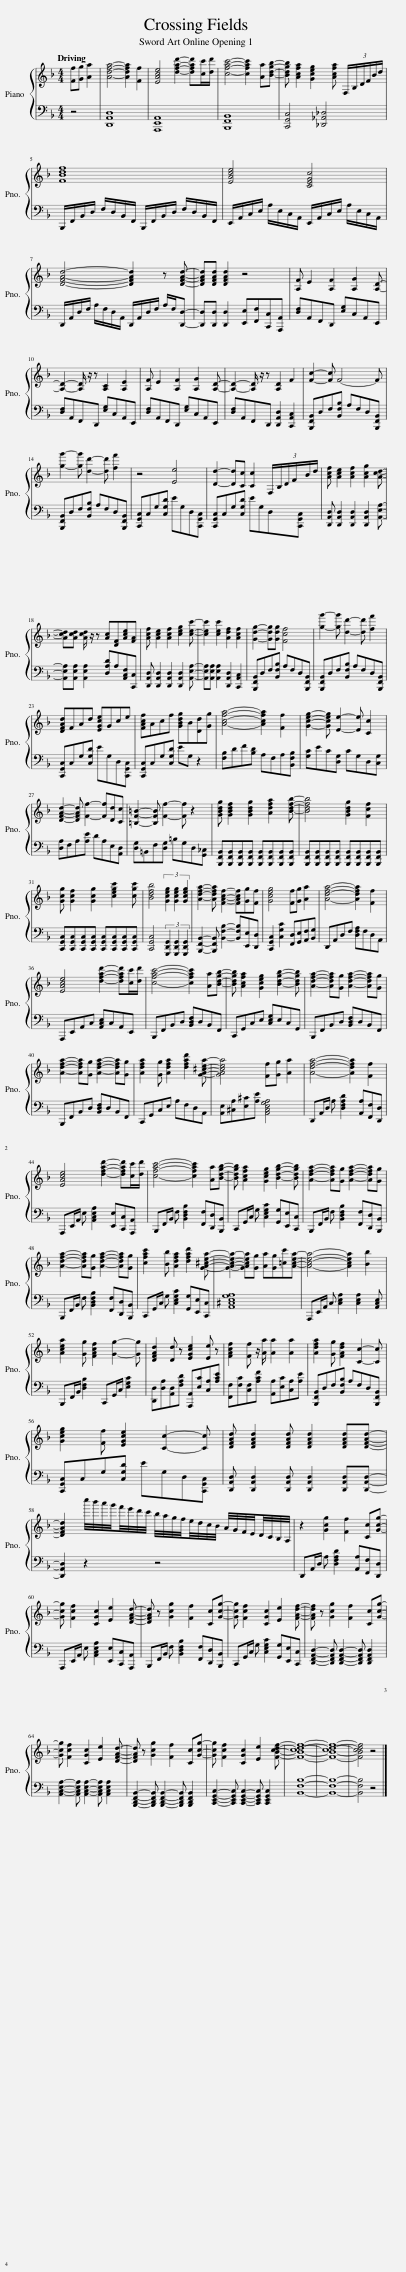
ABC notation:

X:1
%%score { 1 | 2 }
L:1/8
Q:1/4=180
M:4/4
I:linebreak $
K:F
V:1 treble
V:2 bass
V:1
 [Ff][Gg] [Aa]2 | [Adfa]4- [Adfa]2 [Ff]2 | [EAce]4 [dfad']2- [dfad'][cc']/[dd']/ | [cfac']4- [cfac']2 [Aa][Bdgb]- | [Bdgb] [Acfa]2 [Gceg]2 [Acfa] (3:2:6F,/B,/D/F/B/d/ |$ %5
 [FBdf]8 | [EAce]4 [CEGc]4 |$ [DFAd]4- [DFAd]2 z [DFAd]- | [DFAd][DFAd] [DFAd]2 z4 | [A,F] E2 [A,F]2 [A,G]2 [A,D]- |$ %10
 [A,D]2- [A,D]/ z/ z [A,C]2 [A,E]2 | [A,F] E2 [A,F]2 [A,G]2 [A,D]- | [A,D]2- [A,D]/ z/ z [A,D]2 F2 | [Fc]2- [Fc] F4- F |$ [gg']2- [gg'] [dd']2- [dd'] [ff']2 | %15
 z4 [Ee]4 | [Dd]2- [Dd][Cc] [Cc]2 (3:2:6F,/B,/D/F/B/d/ | [Acf] [Ace]2 [Acf]2 [Acg]2 [Acd]- |$ [Acd][Acd] [Acd]/ z/ z [Ac][DF][Ace][FA] | [Acf] [Ace]2 [Acf]2 [ceg]2 [cec']- | %20
 [cec']2 [cec']2 [Adf]2 [Acf]2 | [Gdg]2- [Gdg][Gdg] [Fcf]4 | [gg']2- [gg'] [dd']2- [dd'] [ff']2 |$ [DFAd]FAd [EGce]Gce | [FAcf]Acf [GBdg]B[Dd][Gg] | %25
 [Acfa]4- [Acfa]2 [Ff]2 | [Gceg]2- [Gceg] [Ee]2- [Ee] [Cc]2 |$ [DFAd]2- [DFAd] [Ff]2- [Ff][Dd][Cc] | [=B,F=B]2- [B,FB] [Ff]2- [Ff] z2 | [GBdg] [GBdf]2 [GBdg]2 [Adfa]2 [Bdfb]- | %30
 [Bdfb]4 [GBdg]2 [Fcf]2 |$ [Gcg] [Gcf]2 [Gcg]2 [cegc']2 [cgc'] | [Bdfb]4 (3[Gceg]2 [Gceg]2 [Gceg]2 | [Adfa]2- [Adfa] [FAcf]2- [FAcf][Gg][Ff] | [Gceg]4 [Ff][Gg] [Aa]2 | %35
 [Adfa]4- [Adfa]2 [Ff]2 |$ [EAce]4 [dfad']2- [dfad'][cc']/[dd']/ | [cfac']4- [cfac']2 [Aa][Bdgb]- | [Bdgb] [Acfa]2 [Gceg]2 [Bdgb]2- [Bdgb] | [Adfa]2- [Adfa][Gg] [Adfa]2- [Adfa][Gg] |$ %40
 [Adfa]2- [Adfa][Gg] [Adfa]2- [Adfa][Gg] | [Adfa]2 [Gg] [Adfa]2 [dfad']2 [GA^cea]- | [GAcea]4 [Ff][Gg] [Aa]2 | [Adfa]4- [Adfa]2 [Ff]2 |$ [EAce]4 [dfad']2- [dfad'][cc']/[dd']/ | %45
 [cfac']4- [cfac']2 [Aa][Bdgb]- | [Bdgb] [Acfa]2 [Gceg]2 [Bdgb]2- [Bdgb] | [Adfa]2- [Adfa][Gg] [Adfa]2- [Adfa][Gg] |$ [Adfa]2- [Adfa][Gg] [Adfa]2- [Adfa][Gg] | [cfac']2 [Bb] [Adfa]2 [dfad']2 [GA^cea]- | %50
 [GAcea]2- [GAcea][Gg] [Aa][Gg][=cc'][Acea]- | [Acea]4- [Acea]2 [Bb]2 |$ [Acea]2 [Gg] [FAcf]2 [Gg]2- [Gg] | [DFAd]2 [Dd] z [EGce]2 [Ee] z | [FAcf]2 [Ff] z/ [Aa]/ [Aa]2 [Aa]2 | %55
 [Adfa]2 [Gg] [FAdf]2 [Cc]2- [Cc] |$ [Gceg]2 [Ff] [EGce]2 [Cc]2- [Cc] | [DFAd] [DFAd]2 [DFAd] [DFAd]2 [DFAd][DFAd]- |$ [DFAd]2 c''/4b'/4a'/4g'/4f'/4e'/4d'/4c'/4 b/4a/4g/4f/4e/4d/4c/4B/4 A/4G/4F/4E/4D/4C/4B,/4A,/4 | z2 [Gcg]2 [Ff]2 [Cc][Gcg]- |$ %60
 [Gcg] [Fcf]2 [CGc]2 [Ee]2 [DFAd]- | [DFAd] z [Gcg]2 [Ff]2 [Cc][Gcg]- | [Gcg] [Fcf]2 [CGc]2 [Ee]2 [FAdf]- | [FAdf] z [Gcg]2 [Ff]2 [Cc][Gcg]- |$ [Gcg] [Fcf]2 [CGc]2 [Ee]2 [DFAd]- | %65
 [DFAd] z [Gcg]2 [Ff]2 [Cc][Gcg]- | [Gcg] [Fcf]2 [CGc]2 [Ee]2 [FBcdf]- | [FBcdf]8- | [FBcdf]8- | [FBcdf]4 z4 |] %70
V:2
 z4 | [D,,A,,D,]8 | [A,,,E,,A,,]8 | [B,,,F,,B,,]8 | [C,,G,,C,]4 [_D,,_A,,_D,]4 |$ %5
 B,,,/F,,/B,,/D,/ F,/D,/B,,/F,,/ B,,,/F,,/B,,/D,/ F,/D,/B,,/F,,/ | E,,/A,,/C,/E,/ A,/E,/C,/A,,/ E,,/A,,/C,/E,/ A,/E,/C,/A,,/ |$ D,,/A,,/D,/F,/ A,/F,/D,/A,,/ D,,/A,,/D,/F,/ A,/F,/[D,,D,]- | [D,,D,][D,,D,] [D,,D,]2 [E,,E,][F,,F,][C,,C,][A,,,A,,] | [D,F,]A,,F,,D,, [E,G,]C,A,,E,, |$ %10
 [D,F,]A,,F,,D,, [E,G,]C,A,,E,, | [D,F,]A,,F,,D,, [E,G,]C,A,,E,, | [D,F,]A,,F,,D,, [D,,A,,D,]2 [C,,A,,C,]2 | [B,,,F,,B,,]D,F,[B,,F,B,] A,F,D,[B,,,F,,B,,] |$ [B,,,F,,B,,]D,F,[B,,F,B,] A,F,D,[B,,,F,,B,,] | %15
 [C,,G,,C,]C,G,[C,G,D] EG,D,[C,,G,,C,] | [C,,G,,C,]C,G,[C,G,D] EG,D,[C,,G,,C,] | [D,,A,,D,] [D,,A,,D,]2 [D,,A,,D,]2 [D,,A,,D,]2 [A,,E,A,]- |$ [A,,E,A,][A,,E,A,] [A,,E,A,]2 [D,A,D]A,[A,,C,F,][C,,C,] | [D,,A,,D,] [D,,A,,D,]2 [D,,A,,D,]2 [D,,A,,D,]2 [A,,E,A,]- | %20
 [A,,E,A,][A,,E,A,] [A,,E,A,]2 [D,,A,,D,]2 [C,,A,,C,]2 | [B,,,F,,B,,]D,F,[B,,F,B,] A,F,D,[B,,,F,,B,,] | [B,,,F,,B,,]D,F,[B,,F,B,] A,F,D,[B,,,F,,B,,] |$ [C,,G,,C,]C,G,[C,G,D] EG,D,[C,,G,,C,] | [C,,G,,C,]C,G,[C,G,D] EG, z2 | %25
 [F,B,]DF[B,D] A,F,A,[B,,F,B,] | [G,C]EC[D,G,] CG,D,[C,G,] |$ [D,A,]F,A,[A,E] DA,E,[A,,D,] | [D,G,]=B,,F,[D,G,] =B,G,D,[G,,_C,] | [B,,,F,,B,,][B,,,F,,B,,][B,,,F,,B,,][B,,,F,,B,,] [B,,,F,,B,,][B,,,F,,B,,][B,,,F,,B,,][B,,,F,,B,,] | %30
 [B,,,F,,B,,][B,,,F,,B,,][B,,,F,,B,,][B,,,F,,B,,] [B,,,F,,B,,][B,,,F,,B,,][B,,,F,,B,,][B,,,F,,B,,] |$ [C,,G,,C,][C,,G,,C,][C,,G,,C,][C,,G,,C,] [C,,G,,C,][C,,G,,C,][C,,G,,C,][C,,G,,C,] | [C,,G,,C,]4 (3[G,,,D,,G,,]2 [G,,,D,,G,,]2 [G,,,D,,G,,]2 | [B,,,F,,B,,]2- [B,,,F,,B,,] [B,,F,B,]2- [B,,F,B,][E,,E,][D,,D,] | [C,,G,,C,]2 [C,G,C]2 [F,,D,][G,,E,][A,,F,][B,,G,] | %35
 D,,A,,D,F, [D,F,A,]F,D,A,, |$ A,,,E,,A,,C, [A,,C,E,]C,A,,E,, | B,,,F,,B,,D, [B,,D,F,]D,B,,F,, | C,,G,,C,E, [C,E,G,]E,C,G,, | B,,,F,,B,,D, [B,,D,F,]D,B,,F,, |$ %40
 B,,,F,,B,,D, [B,,D,F,]D,B,,F,, | C,,G,,C,E, A,F,D,A,, | [A,,E,][^C,A,][E,^C][A,E] [A,,C,E,G,A,]4 | D,,A,,/D,/ A, [D,F,A,D]2 [A,,A,][F,,F,][D,,D,] |$ A,,,E,,/A,,/ E, [A,,C,E,A,]2 [E,,E,][C,,C,][A,,,A,,] | %45
 B,,,F,,/B,,/ F, [B,,D,F,B,]2 [F,,F,][D,,D,][B,,,B,,] | C,,G,,/C,/ G, [C,E,G,C]2 [G,,G,][E,,E,][C,,C,] | B,,,F,,/B,,/ F, [B,,D,F,B,]2 [F,,F,][D,,D,][B,,,B,,] |$ B,,,F,,/B,,/ F, [B,,D,F,B,]2 [F,,F,][D,,D,][B,,,B,,] | C,,G,,/C,/ G, [C,E,G,C]2 [G,,G,][E,,E,][C,,C,] | %50
 [A,,^C,E,G,A,]8 | A,,,E,,/A,,/ C, [C,E,A,]2 [C,E,A,]2 [A,,C,E,] |$ B,,,F,,/B,,/ [D,F,B,]2 C,,G,,/C,/ [E,G,C]2 | [D,,D,][D,A,][A,,D,][F,A,D] [A,,,A,,][E,C][C,A,][A,CE] | [F,,F,][F,C][C,F,][A,CF] [A,,A,][E,C][C,A,][A,E] | %55
 [B,,,F,,B,,]D,F,[B,,F,B,] A,F,D,[B,,,F,,B,,] |$ [C,,G,,C,]C,G,[C,G,D] EG,D,[C,,G,,C,] | [D,,A,,D,] [D,,A,,D,]2 [D,,A,,D,] [D,,A,,D,]2 [D,,A,,D,][D,,A,,D,]- |$ [D,,A,,D,]2 z2 z4 | D,,A,,/D,/ A, [D,F,A,D]2 [A,,A,][F,,F,][D,,D,] |$ %60
 A,,,E,,/A,,/ E, [A,,C,E,A,]2 [E,,E,][C,,C,][A,,,A,,] | B,,,F,,/B,,/ F, [B,,D,F,B,]2 [F,,F,][D,,D,][B,,,B,,] | C,,G,,/C,/ G, [C,E,G,C]2 [G,,G,][E,,E,][C,,C,] | [D,,F,,A,,D,]2- [D,,F,,A,,D,] [D,,F,,A,,D,]2- [D,,F,,A,,D,] [D,,F,,A,,D,]2 |$ [A,,C,E,A,]2- [A,,C,E,A,] [A,,C,E,A,]2- [A,,C,E,A,] [A,,C,E,A,]2 | %65
 [B,,,D,,F,,B,,]2- [B,,,D,,F,,B,,] [B,,,D,,F,,B,,]2- [B,,,D,,F,,B,,] [B,,,D,,F,,B,,]2 | [C,,E,,G,,C,]2- [C,,E,,G,,C,] [C,,E,,G,,C,]2- [C,,E,,G,,C,] [C,,E,,G,,C,]2 | [B,,F,B,]8- | [B,,F,B,]8- | [B,,F,B,]4 z4 |] %70
